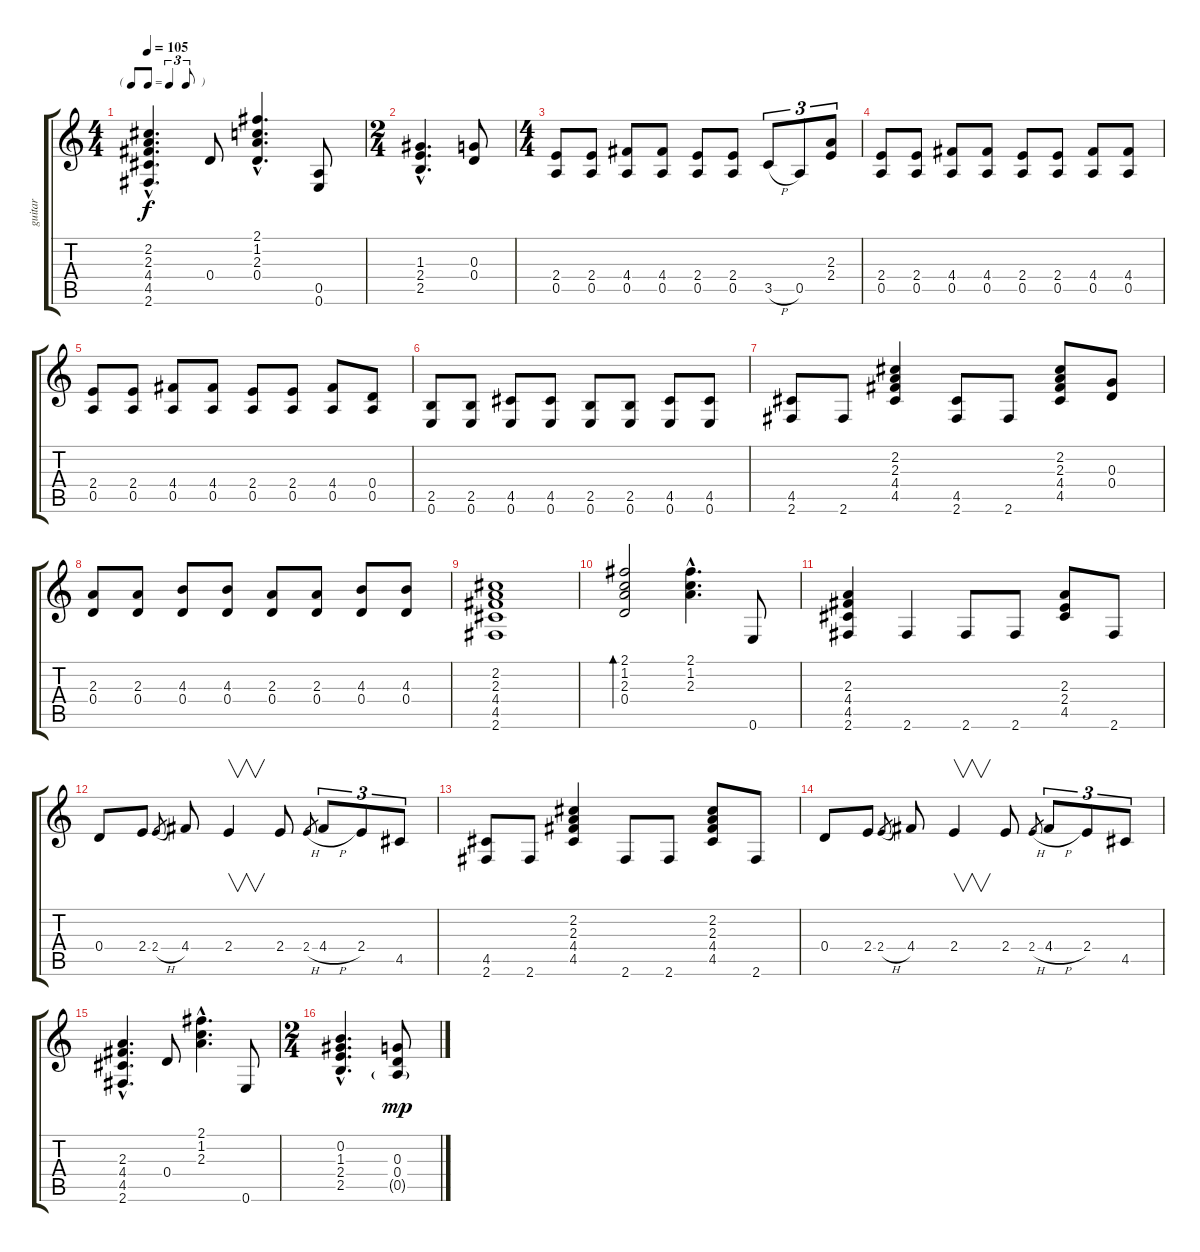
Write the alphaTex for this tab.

\track ("guitar" "guitar") {instrument acousticguitarsteel}
\staff {score tabs}
\tuning (E4 B3 G3 D3 A2 E2) {hide}
\ts (4 4)
\tf triplet8th
\tempo 105
\clef g2
\ks c
(2.2{hac} 2.3{hac} 4.4{hac} 4.5{hac} 2.6{hac}).4{d dy f} 0.4.8 (2.1{hac} 1.2{hac} 2.3{hac} 0.4{hac}).4{d} (0.5 0.6).8 |
\ts (2 4)
(1.3{hac} 2.4{hac} 2.5{hac}).4{d} (0.3 0.4).8 |
\ts (4 4)
(2.4 0.5).8 (2.4 0.5).8 (4.4 0.5).8 (4.4 0.5).8 (2.4 0.5).8 (2.4 0.5).8 3.5{h}.8{tu (3 2)} 0.5.8{tu (3 2)} (2.3 2.4).8{tu (3 2)} |
(2.4 0.5).8 (2.4 0.5).8 (4.4 0.5).8 (4.4 0.5).8 (2.4 0.5).8 (2.4 0.5).8 (4.4 0.5).8 (4.4 0.5).8 |
(2.4 0.5).8 (2.4 0.5).8 (4.4 0.5).8 (4.4 0.5).8 (2.4 0.5).8 (2.4 0.5).8 (4.4 0.5).8 (0.4 0.5).8 |
(2.5 0.6).8 (2.5 0.6).8 (4.5 0.6).8 (4.5 0.6).8 (2.5 0.6).8 (2.5 0.6).8 (4.5 0.6).8 (4.5 0.6).8 |
(4.5 2.6).8 2.6.8 (2.2 2.3 4.4 4.5).4 (4.5 2.6).8 2.6.8 (2.2 2.3 4.4 4.5).8 (0.3 0.4).8 |
(2.3 0.4).8 (2.3 0.4).8 (4.3 0.4).8 (4.3 0.4).8 (2.3 0.4).8 (2.3 0.4).8 (4.3 0.4).8 (4.3 0.4).8 |
(2.2 2.3 4.4 4.5 2.6).1 |
(2.1 1.2 2.3 0.4).2{bd 120} (2.1{hac} 1.2{hac} 2.3{hac}).4{d} 0.6.8 |
(2.3 4.4 4.5 2.6).4 2.6.4 2.6.8 2.6.8 (2.3 2.4 4.5).8 2.6.8 |
0.4.8 2.4.8 2.4{h}.8{gr} 4.4.8 2.4.4{v} 2.4.8 2.4{h}.8{gr} 4.4{h}.8{tu (3 2)} 2.4.8{tu (3 2)} 4.5.8{tu (3 2)} |
(4.5 2.6).8 2.6.8 (2.2 2.3 4.4 4.5).4 2.6.8 2.6.8 (2.2 2.3 4.4 4.5).8 2.6.8 |
0.4.8 2.4.8 2.4{h}.8{gr} 4.4.8 2.4.4{v} 2.4.8 2.4{h}.8{gr} 4.4{h}.8{tu (3 2)} 2.4.8{tu (3 2)} 4.5.8{tu (3 2)} |
(2.3{hac} 4.4{hac} 4.5{hac} 2.6{hac}).4{d} 0.4.8 (2.1{hac} 1.2{hac} 2.3{hac}).4{d} 0.6.8 |
\ts (2 4)
(0.2{hac} 1.3{hac} 2.4{hac} 2.5{hac}).4{d} (0.3 0.4 0.5{g}).8{dy mp}
